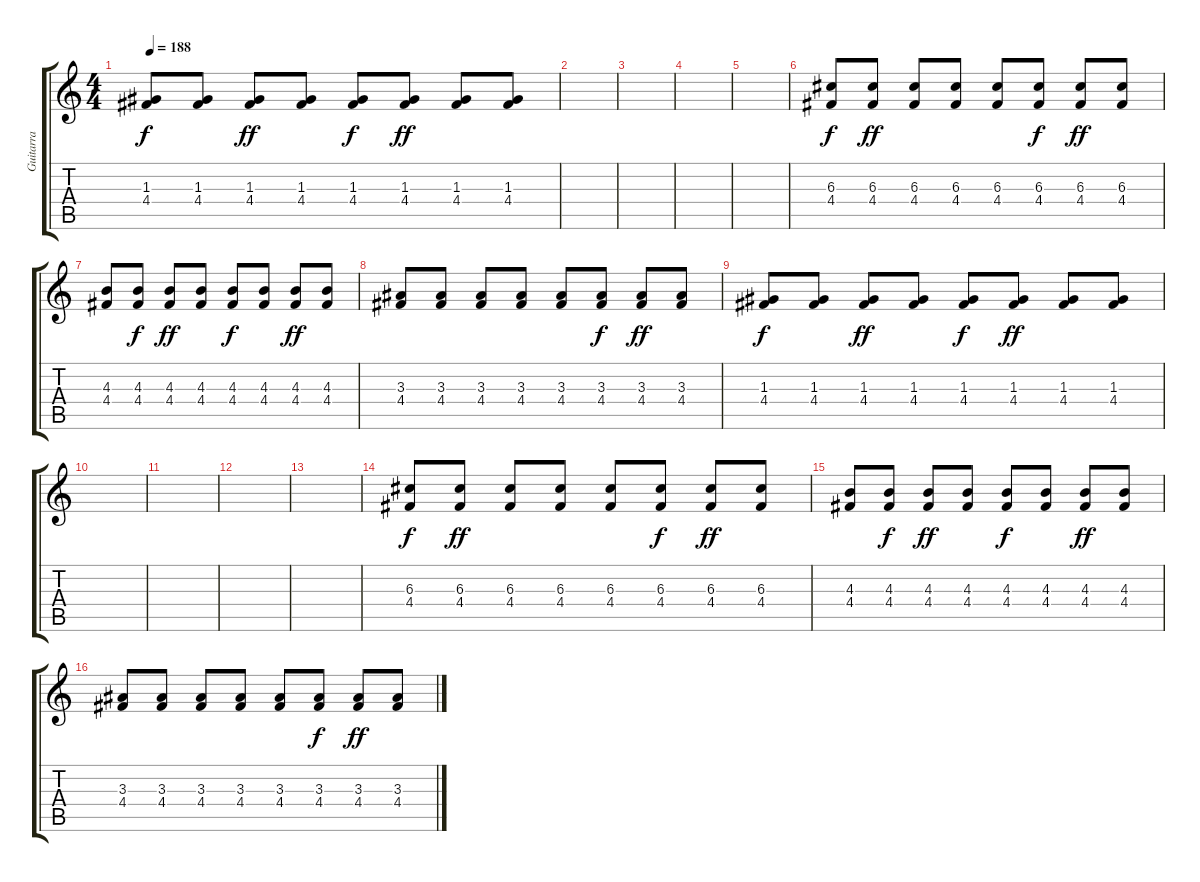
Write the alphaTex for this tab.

\track ("Guitarra " "Guitarra ") {instrument overdrivenguitar}
\staff {score tabs}
\tuning (E4 B3 G3 D3 A2 E2) {hide}
\ts (4 4)
\tempo 188
\clef g2
\ks c
(1.3 4.4).8{dy f} (1.3 4.4).8 (1.3 4.4).8{dy ff} (1.3 4.4).8 (1.3 4.4).8{dy f} (1.3 4.4).8{dy ff} (1.3 4.4).8 (1.3 4.4).8 |
|
|
|
|
(6.3 4.4).8{dy f} (6.3 4.4).8{dy ff} (6.3 4.4).8 (6.3 4.4).8 (6.3 4.4).8 (6.3 4.4).8{dy f} (6.3 4.4).8{dy ff} (6.3 4.4).8 |
(4.3 4.4).8 (4.3 4.4).8{dy f} (4.3 4.4).8{dy ff} (4.3 4.4).8 (4.3 4.4).8{dy f} (4.3 4.4).8 (4.3 4.4).8{dy ff} (4.3 4.4).8 |
(3.3 4.4).8 (3.3 4.4).8 (3.3 4.4).8 (3.3 4.4).8 (3.3 4.4).8 (3.3 4.4).8{dy f} (3.3 4.4).8{dy ff} (3.3 4.4).8 |
(1.3 4.4).8{dy f} (1.3 4.4).8 (1.3 4.4).8{dy ff} (1.3 4.4).8 (1.3 4.4).8{dy f} (1.3 4.4).8{dy ff} (1.3 4.4).8 (1.3 4.4).8 |
|
|
|
|
(6.3 4.4).8{dy f} (6.3 4.4).8{dy ff} (6.3 4.4).8 (6.3 4.4).8 (6.3 4.4).8 (6.3 4.4).8{dy f} (6.3 4.4).8{dy ff} (6.3 4.4).8 |
(4.3 4.4).8 (4.3 4.4).8{dy f} (4.3 4.4).8{dy ff} (4.3 4.4).8 (4.3 4.4).8{dy f} (4.3 4.4).8 (4.3 4.4).8{dy ff} (4.3 4.4).8 |
(3.3 4.4).8 (3.3 4.4).8 (3.3 4.4).8 (3.3 4.4).8 (3.3 4.4).8 (3.3 4.4).8{dy f} (3.3 4.4).8{dy ff} (3.3 4.4).8
